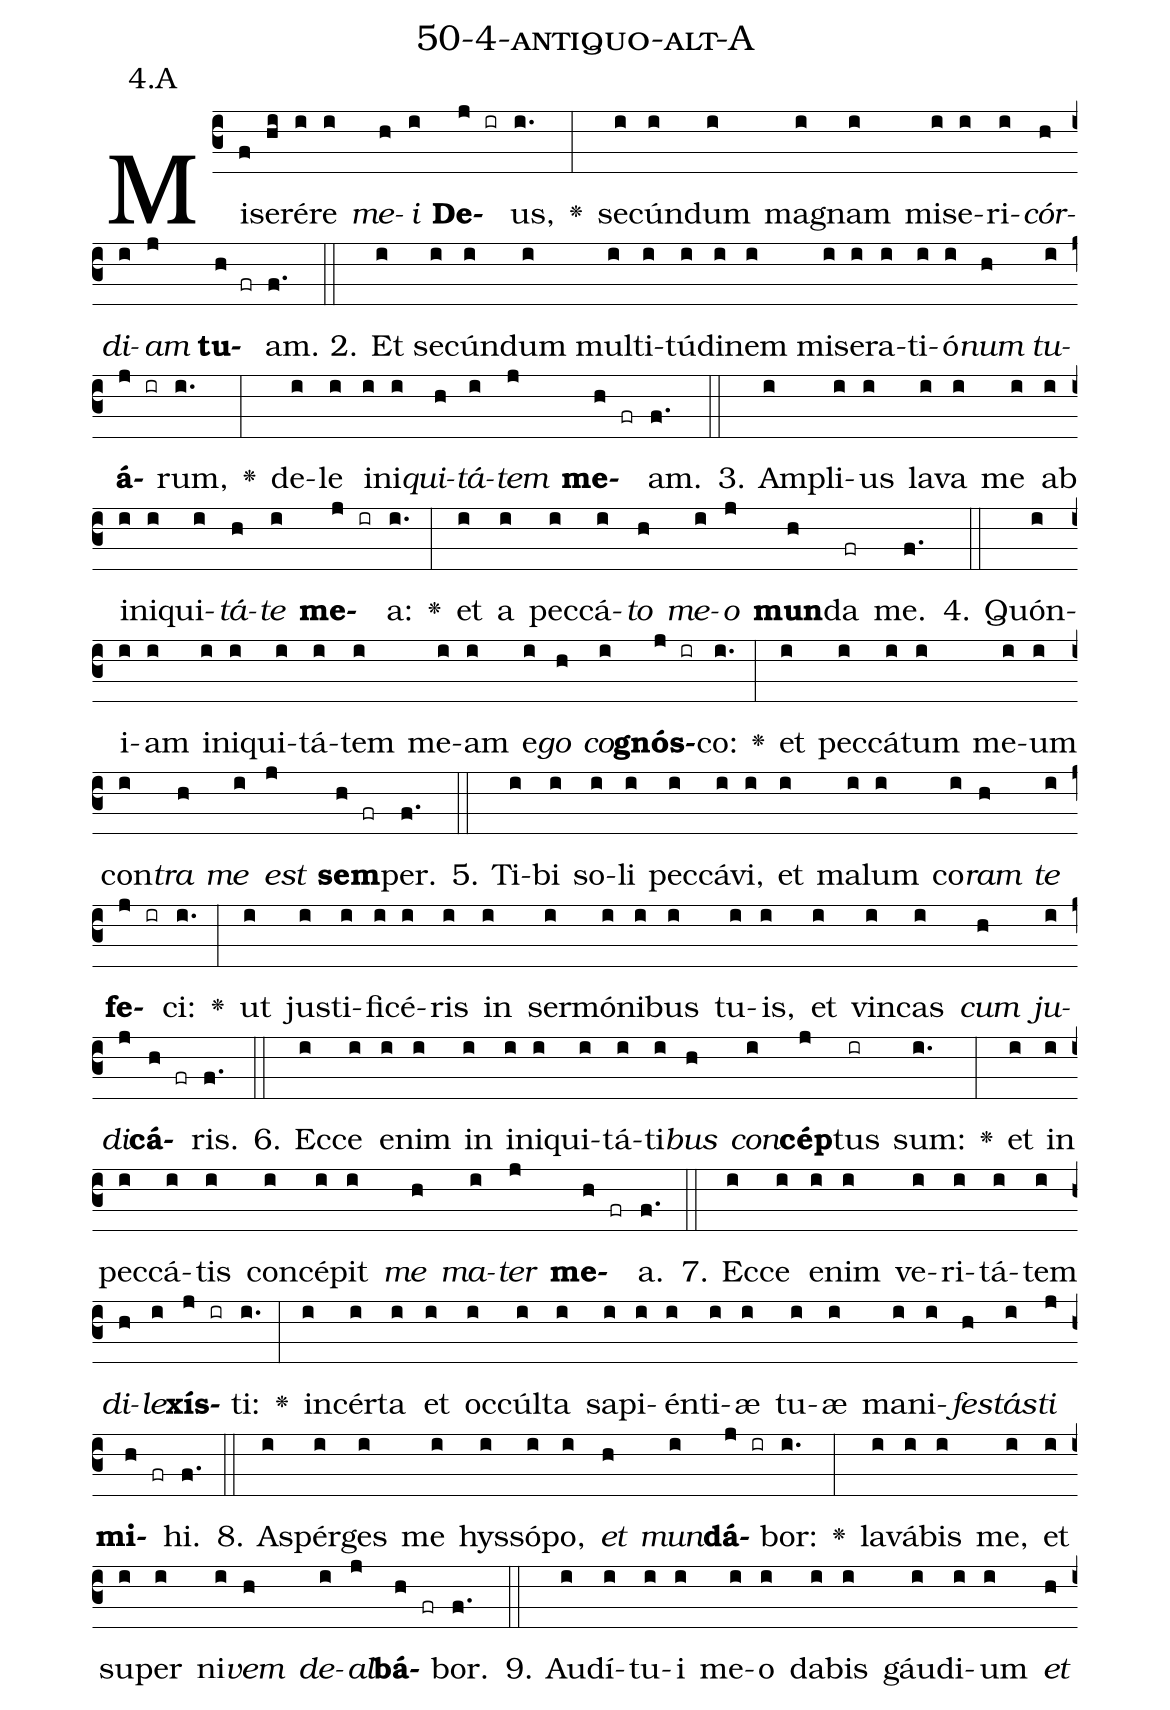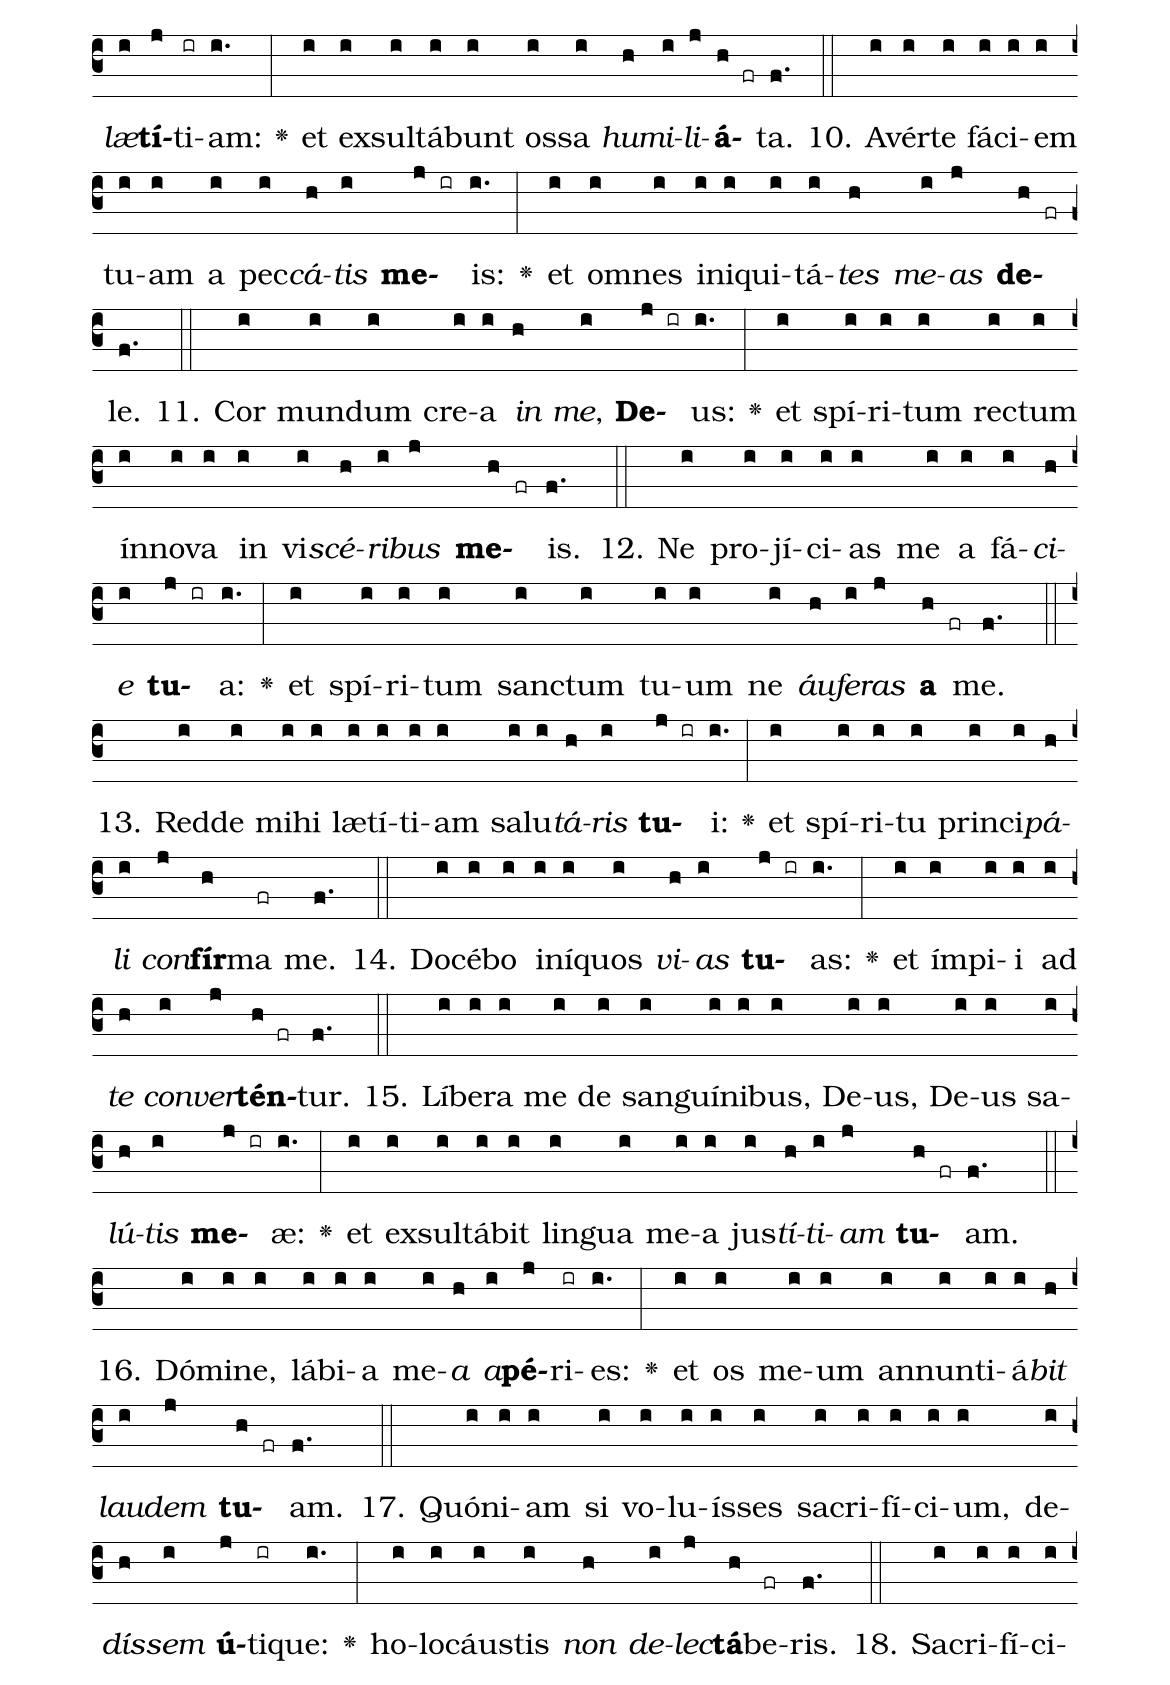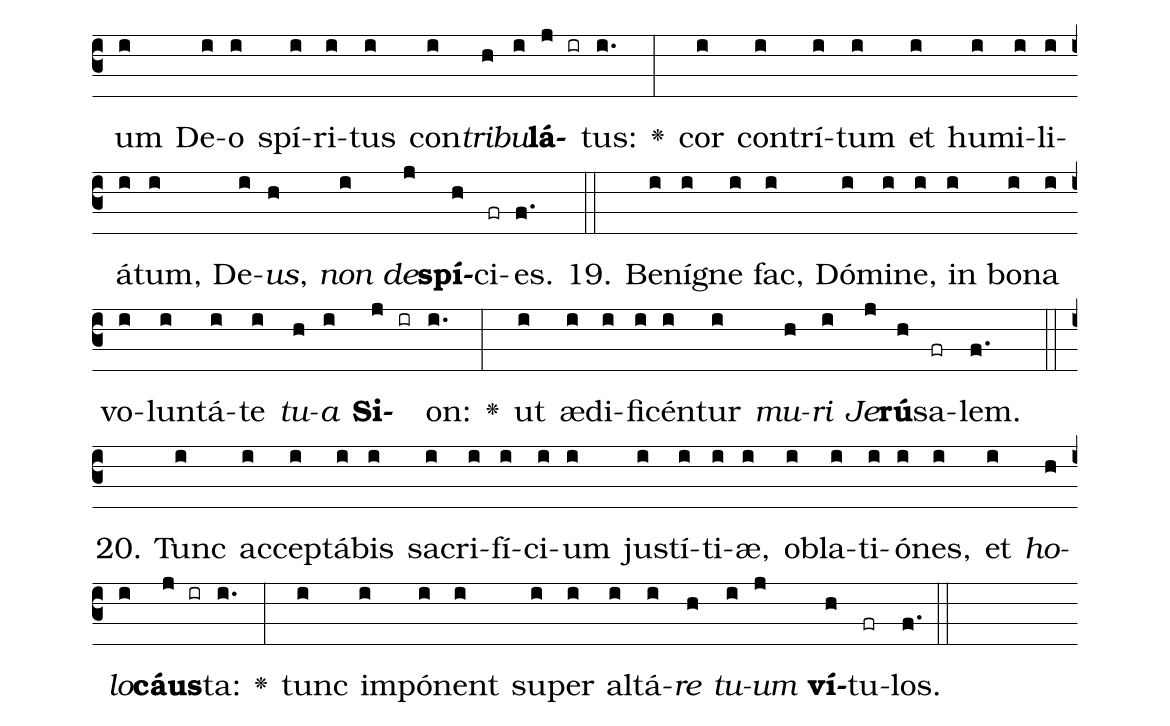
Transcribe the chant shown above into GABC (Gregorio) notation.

name: 50-4-antiquo-alt-A;
annotation: 4.A;
%%
(c3)Mi(f)se(hi)ré(i)re(i) <i>me</i>(h)<i>i</i>(i) <b>De</b>(j ir)us,(i.) <v>\greheightstar</v>(:) se(i)cún(i)dum(i) ma(i)gnam(i) mi(i)se(i)ri(i)<i>cór</i>(h)<i>di</i>(i)<i>am</i>(j) <b>tu</b>(h fr)am.(f.) (::)
2. Et(i) se(i)cún(i)dum(i) mul(i)ti(i)tú(i)di(i)nem(i) mi(i)se(i)ra(i)ti(i)ó(i)<i>num</i>(h) <i>tu</i>(i)<b>á</b>(j ir)rum,(i.) <v>\greheightstar</v>(:) de(i)le(i) in(i)i(i)<i>qui</i>(h)<i>tá</i>(i)<i>tem</i>(j) <b>me</b>(h fr)am.(f.) (::)
3. Am(i)pli(i)us(i) la(i)va(i) me(i) ab(i) in(i)i(i)qui(i)<i>tá</i>(h)<i>te</i>(i) <b>me</b>(j ir)a:(i.) <v>\greheightstar</v>(:) et(i) a(i) pec(i)cá(i)<i>to</i>(h) <i>me</i>(i)<i>o</i>(j) <b>mun</b>(h)da(fr) me.(f.) (::)
4. Quón(i)i(i)am(i) in(i)i(i)qui(i)tá(i)tem(i) me(i)am(i) e(i)<i>go</i>(h) <i>co</i>(i)<b>gnós</b>(j ir)co:(i.) <v>\greheightstar</v>(:) et(i) pec(i)cá(i)tum(i) me(i)um(i) con(i)<i>tra</i>(h) <i>me</i>(i) <i>est</i>(j) <b>sem</b>(h fr)per.(f.) (::)
5. Ti(i)bi(i) so(i)li(i) pec(i)cá(i)vi,(i) et(i) ma(i)lum(i) co(i)<i>ram</i>(h) <i>te</i>(i) <b>fe</b>(j ir)ci:(i.) <v>\greheightstar</v>(:) ut(i) jus(i)ti(i)fi(i)cé(i)ris(i) in(i) ser(i)mó(i)ni(i)bus(i) tu(i)is,(i) et(i) vin(i)cas(i) <i>cum</i>(h) <i>ju</i>(i)<i>di</i>(j)<b>cá</b>(h fr)ris.(f.) (::)
6. Ec(i)ce(i) e(i)nim(i) in(i) in(i)i(i)qui(i)tá(i)ti(i)<i>bus</i>(h) <i>con</i>(i)<b>cép</b>(j)tus(ir) sum:(i.) <v>\greheightstar</v>(:) et(i) in(i) pec(i)cá(i)tis(i) con(i)cé(i)pit(i) <i>me</i>(h) <i>ma</i>(i)<i>ter</i>(j) <b>me</b>(h fr)a.(f.) (::)
7. Ec(i)ce(i) e(i)nim(i) ve(i)ri(i)tá(i)tem(i) <i>di</i>(h)<i>le</i>(i)<b>xís</b>(j ir)ti:(i.) <v>\greheightstar</v>(:) in(i)cér(i)ta(i) et(i) oc(i)cúl(i)ta(i) sa(i)pi(i)én(i)ti(i)æ(i) tu(i)æ(i) ma(i)ni(i)<i>fes</i>(h)<i>tás</i>(i)<i>ti</i>(j) <b>mi</b>(h fr)hi.(f.) (::)
8. A(i)spér(i)ges(i) me(i) hys(i)só(i)po,(i) <i>et</i>(h) <i>mun</i>(i)<b>dá</b>(j ir)bor:(i.) <v>\greheightstar</v>(:) la(i)vá(i)bis(i) me,(i) et(i) su(i)per(i) ni(i)<i>vem</i>(h) <i>de</i>(i)<i>al</i>(j)<b>bá</b>(h fr)bor.(f.) (::)
9. Au(i)dí(i)tu(i)i(i) me(i)o(i) da(i)bis(i) gáu(i)di(i)um(i) <i>et</i>(h) <i>læ</i>(i)<b>tí</b>(j)ti(ir)am:(i.) <v>\greheightstar</v>(:) et(i) ex(i)sul(i)tá(i)bunt(i) os(i)sa(i) <i>hu</i>(h)<i>mi</i>(i)<i>li</i>(j)<b>á</b>(h fr)ta.(f.) (::)
10. A(i)vér(i)te(i) fá(i)ci(i)em(i) tu(i)am(i) a(i) pec(i)<i>cá</i>(h)<i>tis</i>(i) <b>me</b>(j ir)is:(i.) <v>\greheightstar</v>(:) et(i) om(i)nes(i) in(i)i(i)qui(i)tá(i)<i>tes</i>(h) <i>me</i>(i)<i>as</i>(j) <b>de</b>(h fr)le.(f.) (::)
11. Cor(i) mun(i)dum(i) cre(i)a(i) <i>in</i>(h) <i>me</i>,(i) <b>De</b>(j ir)us:(i.) <v>\greheightstar</v>(:) et(i) spí(i)ri(i)tum(i) rec(i)tum(i) ín(i)no(i)va(i) in(i) vi(i)<i>scé</i>(h)<i>ri</i>(i)<i>bus</i>(j) <b>me</b>(h fr)is.(f.) (::)
12. Ne(i) pro(i)jí(i)ci(i)as(i) me(i) a(i) fá(i)<i>ci</i>(h)<i>e</i>(i) <b>tu</b>(j ir)a:(i.) <v>\greheightstar</v>(:) et(i) spí(i)ri(i)tum(i) sanc(i)tum(i) tu(i)um(i) ne(i) <i>áu</i>(h)<i>fe</i>(i)<i>ras</i>(j) <b>a</b>(h fr) me.(f.) (::)
13. Red(i)de(i) mi(i)hi(i) læ(i)tí(i)ti(i)am(i) sa(i)lu(i)<i>tá</i>(h)<i>ris</i>(i) <b>tu</b>(j ir)i:(i.) <v>\greheightstar</v>(:) et(i) spí(i)ri(i)tu(i) prin(i)ci(i)<i>pá</i>(h)<i>li</i>(i) <i>con</i>(j)<b>fír</b>(h)ma(fr) me.(f.) (::)
14. Do(i)cé(i)bo(i) in(i)í(i)quos(i) <i>vi</i>(h)<i>as</i>(i) <b>tu</b>(j ir)as:(i.) <v>\greheightstar</v>(:) et(i) ím(i)pi(i)i(i) ad(i) <i>te</i>(h) <i>con</i>(i)<i>ver</i>(j)<b>tén</b>(h fr)tur.(f.) (::)
15. Lí(i)be(i)ra(i) me(i) de(i) san(i)guí(i)ni(i)bus,(i) De(i)us,(i) De(i)us(i) sa(i)<i>lú</i>(h)<i>tis</i>(i) <b>me</b>(j ir)æ:(i.) <v>\greheightstar</v>(:) et(i) ex(i)sul(i)tá(i)bit(i) lin(i)gua(i) me(i)a(i) jus(i)<i>tí</i>(h)<i>ti</i>(i)<i>am</i>(j) <b>tu</b>(h fr)am.(f.) (::)
16. Dó(i)mi(i)ne,(i) lá(i)bi(i)a(i) me(i)<i>a</i>(h) <i>a</i>(i)<b>pé</b>(j)ri(ir)es:(i.) <v>\greheightstar</v>(:) et(i) os(i) me(i)um(i) an(i)nun(i)ti(i)á(i)<i>bit</i>(h) <i>lau</i>(i)<i>dem</i>(j) <b>tu</b>(h fr)am.(f.) (::)
17. Quón(i)i(i)am(i) si(i) vo(i)lu(i)ís(i)ses(i) sa(i)cri(i)fí(i)ci(i)um,(i) de(i)<i>dís</i>(h)<i>sem</i>(i) <b>ú</b>(j)ti(ir)que:(i.) <v>\greheightstar</v>(:) ho(i)lo(i)cáus(i)tis(i) <i>non</i>(h) <i>de</i>(i)<i>lec</i>(j)<b>tá</b>(h)be(fr)ris.(f.) (::)
18. Sa(i)cri(i)fí(i)ci(i)um(i) De(i)o(i) spí(i)ri(i)tus(i) con(i)<i>tri</i>(h)<i>bu</i>(i)<b>lá</b>(j ir)tus:(i.) <v>\greheightstar</v>(:) cor(i) con(i)trí(i)tum(i) et(i) hu(i)mi(i)li(i)á(i)tum,(i) De(i)<i>us</i>,(h) <i>non</i>(i) <i>de</i>(j)<b>spí</b>(h)ci(fr)es.(f.) (::)
19. Be(i)ní(i)gne(i) fac,(i) Dó(i)mi(i)ne,(i) in(i) bo(i)na(i) vo(i)lun(i)tá(i)te(i) <i>tu</i>(h)<i>a</i>(i) <b>Si</b>(j ir)on:(i.) <v>\greheightstar</v>(:) ut(i) æ(i)di(i)fi(i)cén(i)tur(i) <i>mu</i>(h)<i>ri</i>(i) <i>Je</i>(j)<b>rú</b>(h)sa(fr)lem.(f.) (::)
20. Tunc(i) ac(i)cep(i)tá(i)bis(i) sa(i)cri(i)fí(i)ci(i)um(i) jus(i)tí(i)ti(i)æ,(i) ob(i)la(i)ti(i)ó(i)nes,(i) et(i) <i>ho</i>(h)<i>lo</i>(i)<b>cáus</b>(j ir)ta:(i.) <v>\greheightstar</v>(:) tunc(i) im(i)pó(i)nent(i) su(i)per(i) al(i)tá(i)<i>re</i>(h) <i>tu</i>(i)<i>um</i>(j) <b>ví</b>(h)tu(fr)los.(f.) (::)
